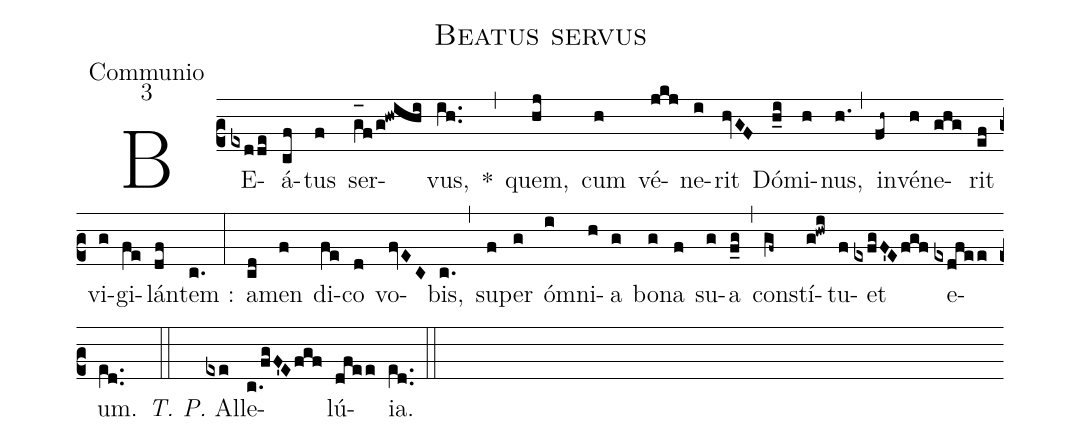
name:Beatus servus;
office-part:Communio;
mode:3;
%%
(c2) BE(exdde)á(cf)tus(f) ser(g_[oh:h]f/g!hwihi)vus,(ih..) *(,) quem,(hj) cum(h) vé(jkj)ne(i)rit(hvGF) Dó(h_i)mi(h)nus,(h.) (,) in(fh~)vé(h)ne(ghg)rit(ef) vi(g)gi(fe)lán(df)tem :(c.) (:) a(cd)men(f) di(fe)co(d) vo(fvEC)bis,(c.) (,) su(f)per(g) ó(i)mni(h)a(g) bo(g)na(f) su(g)a(f_g) (,) con(gf~)stí(g!hwi)tu(f)et(exfgF'Efgf) e(exdfee)um.(e[ll:1]d..) (::) <i>T. P.</i> Al(exe)le(c./[-0.5]fgF'Efgf)lú(dfee){ia}.(e[ll:1]d..) (::)
